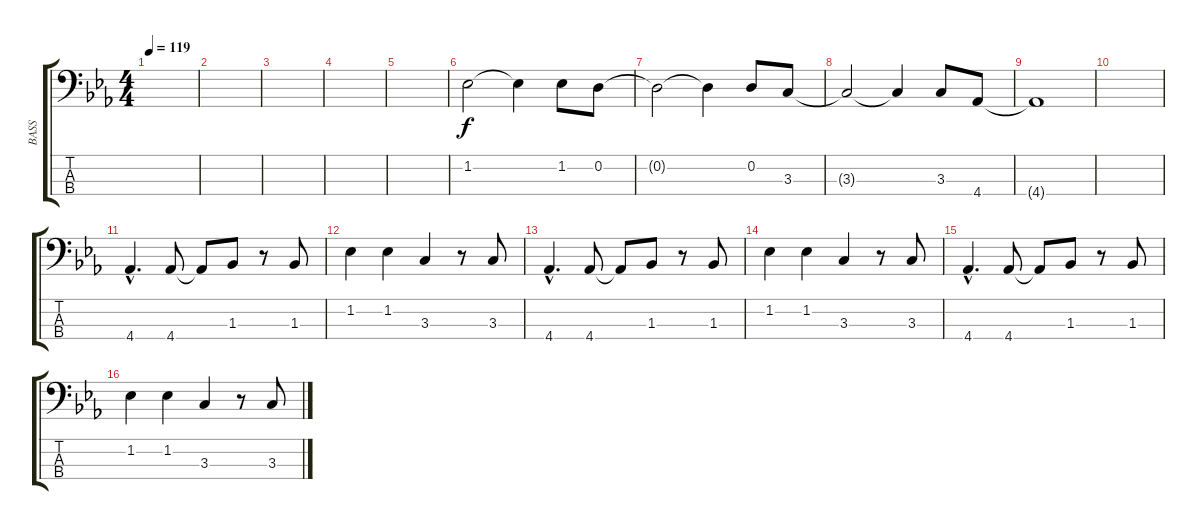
\track ("BASS" "BASS") {instrument electricbassfinger}
\staff {score tabs}
\tuning (G2 D2 A1 E1) {hide}
\ts (4 4)
\tempo 119
\clef f4
\ks eb
|
|
|
|
|
1.2.2 1.2{t}.4 1.2.8 0.2.8 |
0.2{t}.2 0.2{t}.4 0.2.8 3.3.8 |
3.3{t}.2 3.3{t}.4 3.3.8 4.4.8 |
4.4{t}.1 |
|
4.4{hac}.4{d} 4.4.8 4.4{t}.8 1.3.8 r.8 1.3.8 |
1.2.4 1.2.4 3.3.4 r.8 3.3.8 |
4.4{hac}.4{d} 4.4.8 4.4{t}.8 1.3.8 r.8 1.3.8 |
1.2.4 1.2.4 3.3.4 r.8 3.3.8 |
4.4{hac}.4{d} 4.4.8 4.4{t}.8 1.3.8 r.8 1.3.8 |
1.2.4 1.2.4 3.3.4 r.8 3.3.8
